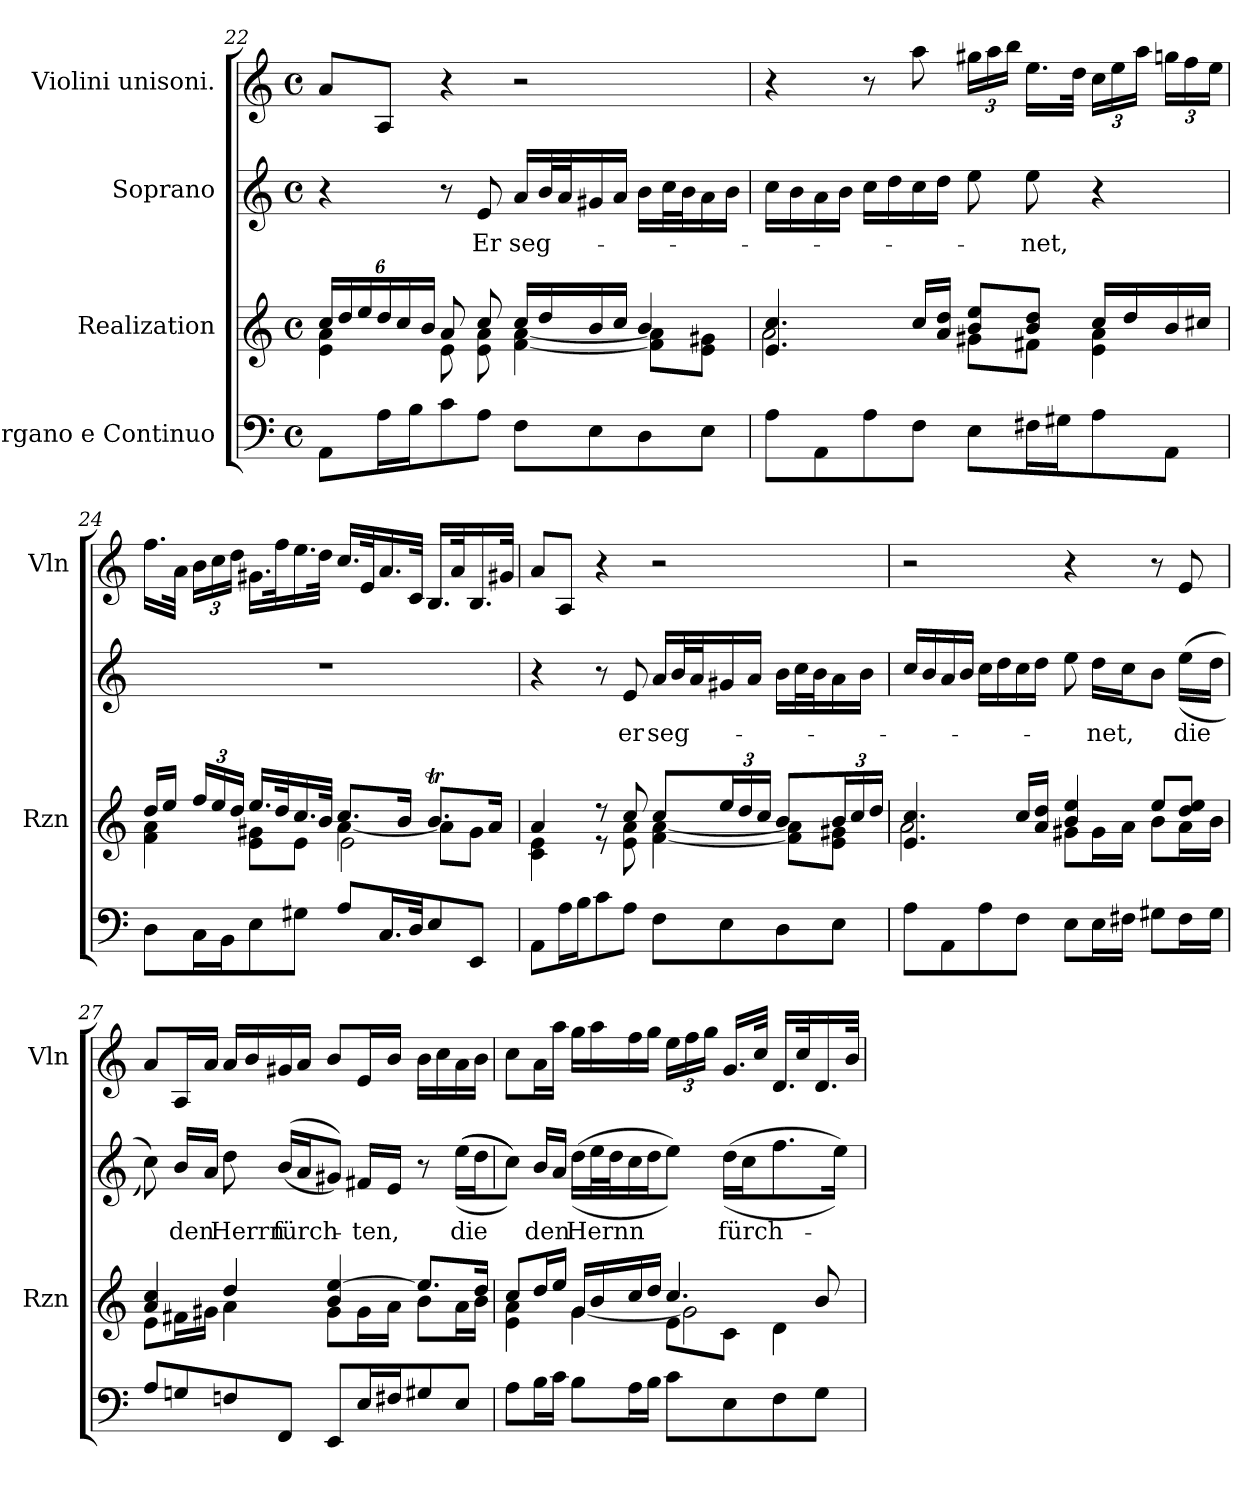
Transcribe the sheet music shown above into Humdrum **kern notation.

**kern	**kern	**kern	**text	**kern
*part4	*part3	*part2	*part2	*part1
*staff4	*staff3	*staff2	*staff2	*staff1
*I"Organo e Continuo	*I"Realization	*I"Soprano	*	*I"Violini unisoni.
*	*I'Rzn	*	*	*I'Vln
!!LO:PB:g=z
*clefF4	*clefG2	*clefG2	*	*clefG2
*k[]	*k[]	*k[]	*	*k[]
*M4/4	*M4/4	*M4/4	*	*M4/4
*met(c)	*met(c)	*met(c)	*	*met(c)
*	*Xbrackettup	*	*	*
=22	=22	=22	=22	=22
*	*^	*	*	*
8AA\L	24cc/LL	4e\ 4a\	4r	.	8a/L
.	24dd/	.	.	.	.
.	24ee/	.	.	.	.
16A\L	24dd/	.	.	.	8A/J
.	24cc/	.	.	.	.
16B\J	.	.	.	.	.
.	24b/JJ	.	.	.	.
8c\	8a/	8e\	8r	.	4r
!	!	!	!	!LO:LY:b	!
8A\J	8cc/	8e\ 8a\	8e/	Er	.
!	!	!	!	!LO:LY:b	!
8F\L	16cc/LL	[4f\ [4a\	16a/LL	seg-	2r
.	16dd/	.	32b/L	.	.
.	.	.	32a/J	.	.
8E\	16b/	.	16g#X/	.	.
.	16cc/JJ	.	16a/JJ	.	.
8D\	4b/	8f\] 8a\]L	16b\LL	.	.
.	.	.	32cc\L	.	.
.	.	.	32b\J	.	.
8E\J	.	8e\ 8g#X\J	16a\	.	.
.	.	.	16b\JJ	.	.
=23	=23	=23	=23	=23	=23
8A\L	4.e/ 4.cc/	2a\	16cc\LL	.	4r
.	.	.	16b\	.	.
8AA\	.	.	16a\	.	.
.	.	.	16b\JJ	.	.
8A\	.	.	16cc\LL	.	8r
.	.	.	16dd\	.	.
8F\J	16cc/LL	.	16cc\	.	8aa\
.	16a/ 16dd/JJ	.	16dd\JJ	.	.
*	*	*	*	*	*Xbrackettup
8E\L	8b/ 8ee/L	8g#X\L	8ee\	.	24gg#X\LL
.	.	.	.	.	24aa\
.	.	.	.	.	24bb\JJ
!	!	!	!	!LO:LY:b	!
16F#X\L	8b/ 8dd/J	8f#X\J	8ee\	net,	16.ee\LL
16G#X\J	.	.	.	.	.
.	.	.	.	.	32dd\JJk
8A\	16cc/LL	4e\ 4a\	4r	.	24cc\LL
.	.	.	.	.	24ee\
.	16dd/	.	.	.	.
.	.	.	.	.	24aa\JJ
8AA\J	16b/	.	.	.	24ggn\LL
.	.	.	.	.	24ff\
.	16cc#X/JJ	.	.	.	.
.	.	.	.	.	24ee\JJ
!!LO:LB:g=z
=24	=24	=24	=24	=24	=24
*	*	*^	*	*	*
8D\L	16dd/LL	4f\ 4a\	2ryy	1r	.	16.ff\LL
.	16ee/JJ	.	.	.	.	.
.	.	.	.	.	.	32a\JJk
16C\L	24ff/LL	.	.	.	.	24b\LL
.	24ee/	.	.	.	.	24cc\
16BB\J	.	.	.	.	.	.
.	24dd/JJ	.	.	.	.	24dd\JJ
8E\	16.ee/LL	8e\ 8g#X\L	.	.	.	16.g#X\LL
.	32dd/K	.	.	.	.	32ff\K
8G#X\J	16.cc/	8e\J	.	.	.	16.ee\
.	32b/JJk	.	.	.	.	32dd\JJk
8A/L	8.cc/L	[4a\	2e\	.	.	16.cc/LL
.	.	.	.	.	.	32e/K
16.C/L	.	.	.	.	.	16.a/
.	16b/Jk	.	.	.	.	.
32D/JK	.	.	.	.	.	32c/JJk
8E/	8.bt/L	8a\L]	.	.	.	16.B/LL
.	.	.	.	.	.	32a/K
8EE/J	.	8g#\J	.	.	.	16.B/
.	16a/Jk	.	.	.	.	.
.	.	.	.	.	.	32g#X/JJk
*	*	*v	*v	*	*	*
=25	=25	=25	=25	=25	=25
8AA\L	4a/	4c\ 4e\	4r	.	8a/L
16A\L	.	.	.	.	8A/J
16B\J	.	.	.	.	.
8c\	8r	8r	8r	.	4r
!	!	!	!	!LO:LY:b	!
8A\J	8cc/	8e\ 8a\	8e/	er	.
!	!	!	!	!LO:LY:b	!
8F\L	8cc/L	[4f\ [4a\	16a/LL	seg-	2r
.	.	.	32b/L	.	.
.	.	.	32a/J	.	.
8E\	24ee/L	.	16g#X/	.	.
.	24dd/	.	.	.	.
.	.	.	16a/JJ	.	.
.	24cc/JJ	.	.	.	.
8D\	8b/L	8f\] 8a\]L	16b\LL	.	.
.	.	.	32cc\L	.	.
.	.	.	32b\J	.	.
8E\J	24b/L	8e\ 8g#X\J	16a\	.	.
.	24cc/	.	.	.	.
.	.	.	16b\JJ	.	.
.	24dd/JJ	.	.	.	.
!!LO:LB:g=z
=26	=26	=26	=26	=26	=26
8A\L	4.e/ 4.cc/	2a\	16cc/LL	.	2r
.	.	.	16b/	.	.
8AA\	.	.	16a/	.	.
.	.	.	16b/JJ	.	.
8A\	.	.	16cc\LL	.	.
.	.	.	16dd\	.	.
8F\J	16cc/LL	.	16cc\	.	.
.	16a/ 16dd/JJ	.	16dd\JJ	.	.
8E\L	4b/ 4ee/	8g#X\L	8ee\	.	4r
!	!	!	!	!LO:LY:b	!
16E\L	.	16g#\L	16dd\LL	net,	.
16F#X\JJ	.	16a\JJ	16cc\J	.	.
8G#X\L	8ee/L	8b\L	8b\J	.	8r
!	!	!	!	!LO:LY:b	!
16F#\L	8dd/ 8ee/J	16a\L	((16ee\LL	die	8e/
16G#\JJ	.	16b\JJ	16dd\JJ	.	.
=27	=27	=27	=27	=27	=27
8A/L	4a/ 4cc/	8e\L	8cc\))	.	8a/L
!	!	!	!	!LO:LY:b	!
8Gn/	.	16f#X\L	16b/LL	den	16A/L
.	.	16g#X\JJ	16a/JJ	.	16a/JJ
!	!	!	!	!LO:LY:b	!
8Fn/	4dd/	4a\	8dd\	Herrn	16a/LL
.	.	.	.	.	16b/
!	!	!	!	!LO:LY:b	!
8FF/J	.	.	((16b/LL	fürch-	16g#X/
.	.	.	16a/J	.	16a/JJ
8EE/L	4b/ [4ee/	8g#\L	8g#X/J))	.	8b/L
!	!	!	!	!LO:LY:b	!
16E/L	.	16g#\L	16f#X/LL	ten,	16e/L
16F#X/J	.	16a\JJ	16e/JJ	.	16b/JJ
8G#X/	8.ee/L]	8b\L	8r	.	16b\LL
.	.	.	.	.	16cc\
!	!	!	!	!LO:LY:b	!
8E/J	.	16a\L	(((16ee\LL	die	16a\
.	16dd/Jk	16b\JJ	16dd\J	.	16b\JJ
!!LO:PB:g=z
=28	=28	=28	=28	=28	=28
*	*	*^	*	*	*
8A\L	8cc/L	4e\ 4a\	2ryy	8cc\J)))	.	8cc\L
!	!	!	!	!	!LO:LY:b	!
16B\L	16dd/L	.	.	16b/LL	den	16a\L
16c\JJ	16ee/JJ	.	.	16a/JJ	.	16aa\JJ
!	!	!	!	!	!LO:LY:b	!
8B\L	16g/LL	[4g\	.	((16dd\LL	Hernn	16gg\LL
.	16b/	.	.	32ee\L	.	16aa\
.	.	.	.	32dd\J	.	.
16A\L	16cc/	.	.	16cc\	.	16ff\
16B\JJ	16dd/JJ	.	.	16dd\J	.	16gg\JJ
8c\L	4.cc/	8e\L	2g\]	8ee\J))	.	24ee\LL
.	.	.	.	.	.	24ff\
.	.	.	.	.	.	24gg\JJ
!	!	!	!	!	!LO:LY:b	!
8E\	.	8c\J	.	((16dd\LL	fürch-	16.g/LL
.	.	.	.	16cc\J	.	.
.	.	.	.	.	.	32cc/JJk
8F\	.	4d\	.	8.ff\	.	16.d/LL
.	.	.	.	.	.	32cc/K
8G\J	8b/	.	.	.	.	16.d/
.	.	.	.	16ee\Jk))	.	.
.	.	.	.	.	.	32b/JJk
*	*v	*v	*v	*	*	*
=	=	=	=	=
*-	*-	*-	*-	*-
